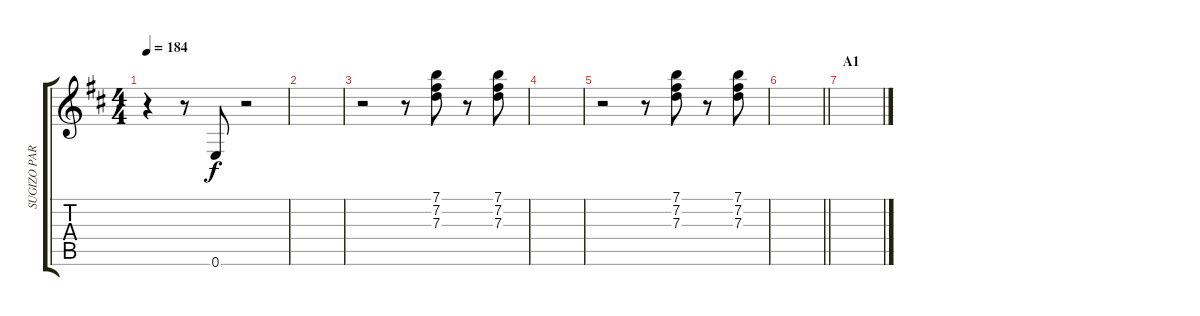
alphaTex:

\track ("SUGIZO PART 1" "SUGIZO PAR") {instrument acousticguitarsteel}
\staff {score tabs}
\tuning (E4 B3 G3 D3 A2 E2) {hide}
\ts (4 4)
\tempo 184
\clef g2
\ks bminor
r.4{dy f} r.8 0.6.8 r.2 |
|
r.2{volume 12} r.8 (7.1 7.2 7.3).8 r.8 (7.1 7.2 7.3).8 |
|
r.2 r.8 (7.1 7.2 7.3).8 r.8 (7.1 7.2 7.3).8 |
\barLineRight lightlight
|
\section ("" "A1")
